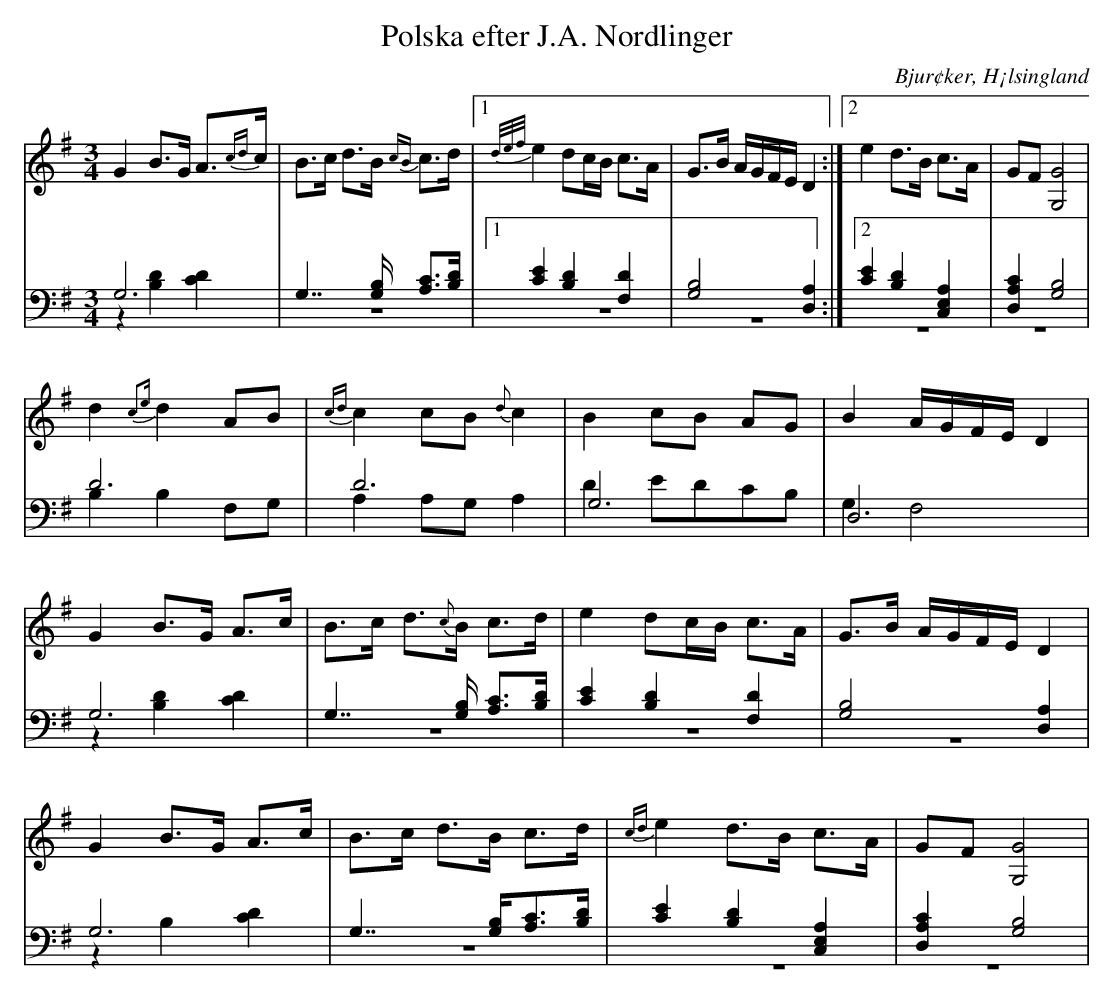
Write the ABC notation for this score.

X:1
T: Polska efter J.A. Nordlinger
O: Bjur¢ker, H¡lsingland
M: 3/4
L: 1/8
K: G
V:1
V:2
V:3 merge
V:1
G2 B>G A>{cd2/3}c|B>c d>B {cB}c>d |1 {d/e/f/}e2 dc/B/ c>A| G>B A/G/F/E/ D2:|2 e2 d>B c>A|GF [G4G,4]  |
 d2 {c2e}d2 AB|{cd}c2 cB {d}c2|B2 cB AG|B2 A/G/F/E/ D2 |
G2 B>G A>c|B>c d>{c4/3}B c>d |e2 dc/B/ c>A|G>B A/G/F/E/ D2 |
G2 B>G A>c |B>c d>B c>d|{cd}e2 d>B c>A|GF [G,4G4] |
V:2 clef=bass
 G,6|G,7/2 [G,/B,/] [A,C]>[B,D]|1 [C2E2] [B,2D2] [F,2D2]| [G,4B,4] [D,2A,2]:|2 [C2E2] [B,2D2] [C,2E,2A,2]| [D,2A,2C2] [G,4B,4]|
D6 |D6 |G,6|D,6 |
G,6 | G,7/2 [G,/B,/] [A,C]>[B,D]| [C2E2] [B,2D2] [F,2D2]| [G,4B,4] [D,2A,2]|
G,6 |G,7/2 [G,/B,/][A,C]>[B,D]|[C2E2] [B,2D2] [C,2E,2A,2]|[D,2A,2C2] [G,4B,4] |
V:3 clef=bass
z2 [B,2D2] [C2D2]| z6|1 z6| z6:|2 z6|  z6|
B,2 B,2 F,G, |A,2 A,G, A,2 |D2 EDCB,|G,2 F,4 |
z2 [B,2D2] [C2D2]| z6 |z6 |z6|
z2 B,2 [C2D2] |z6|z6|z6|
